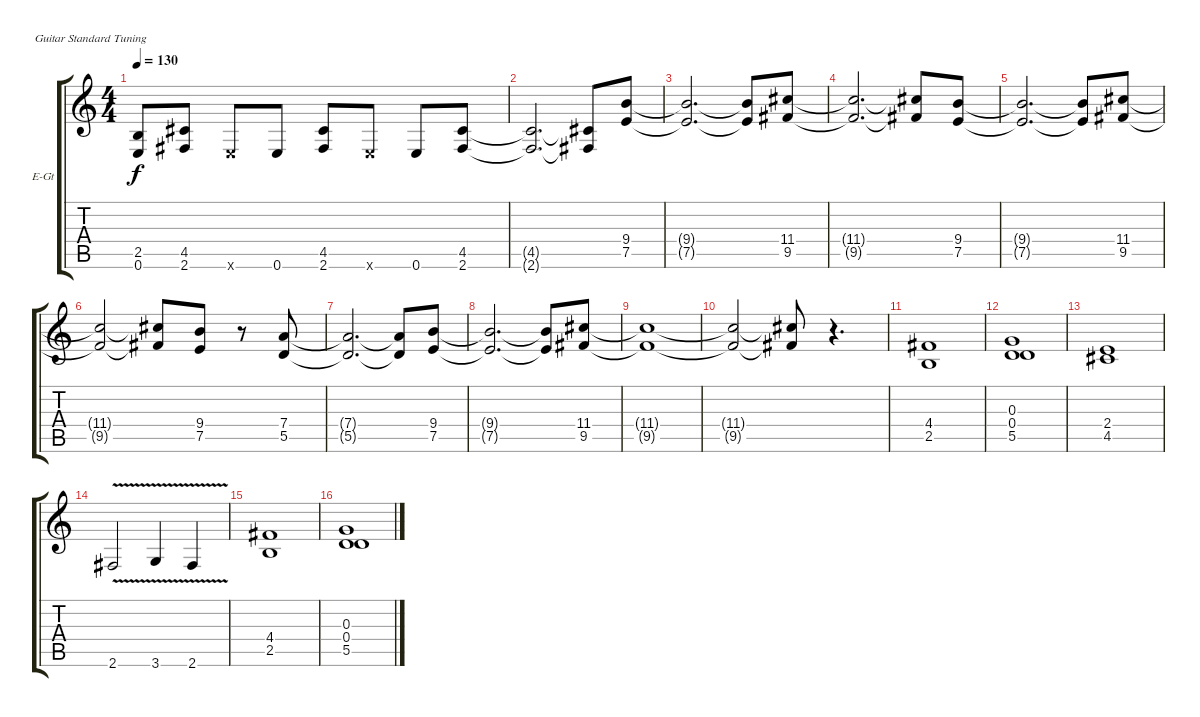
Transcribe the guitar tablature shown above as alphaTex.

\defaultSystemsLayout 4
\bracketExtendMode groupsimilarinstruments
\firstSystemTrackNameOrientation horizontal
\otherSystemsTrackNameOrientation horizontal
\track ("Jorg Fischer" "E-Gt") {instrument distortionguitar}
\staff {score tabs}
\tuning (E4 B3 G3 D3 A2 E2)
\ts (4 4)
\tempo 130
\clef g2
\ks c
(2.5 0.6).8{dy f} (4.5 2.6).8 0.6{x}.8 0.6.8 (4.5 2.6).8 0.6{x}.8 0.6.8 (4.5 2.6).8 |
(4.5{t} 2.6{t}).2{d} (4.5{t} 2.6{t}).8 (9.4 7.5).8 |
(9.4{t} 7.5{t}).2{d} (9.4{t} 7.5{t}).8 (11.4 9.5).8 |
(11.4{t} 9.5{t}).2{d} (11.4{t} 9.5{t}).8 (9.4 7.5).8 |
(9.4{t} 7.5{t}).2{d} (9.4{t} 7.5{t}).8 (11.4 9.5).8 |
(11.4{t} 9.5{t}).2 (11.4{t} 9.5{t}).8 (9.4 7.5).8 r.8 (7.4 5.5).8 |
(7.4{t} 5.5{t}).2{d} (7.4{t} 5.5{t}).8 (9.4 7.5).8 |
(9.4{t} 7.5{t}).2{d} (9.4{t} 7.5{t}).8 (11.4 9.5).8 |
(11.4{t} 9.5{t}).1 |
(11.4{t} 9.5{t}).2 (11.4{t} 9.5{t}).8 r.4{d} |
(4.4 2.5).1 |
(0.3 0.4 5.5).1 |
(2.4 4.5).1 |
2.6{v}.2 3.6{v}.4 2.6{v}.4 |
(4.4 2.5).1 |
(0.3 0.4 5.5).1
